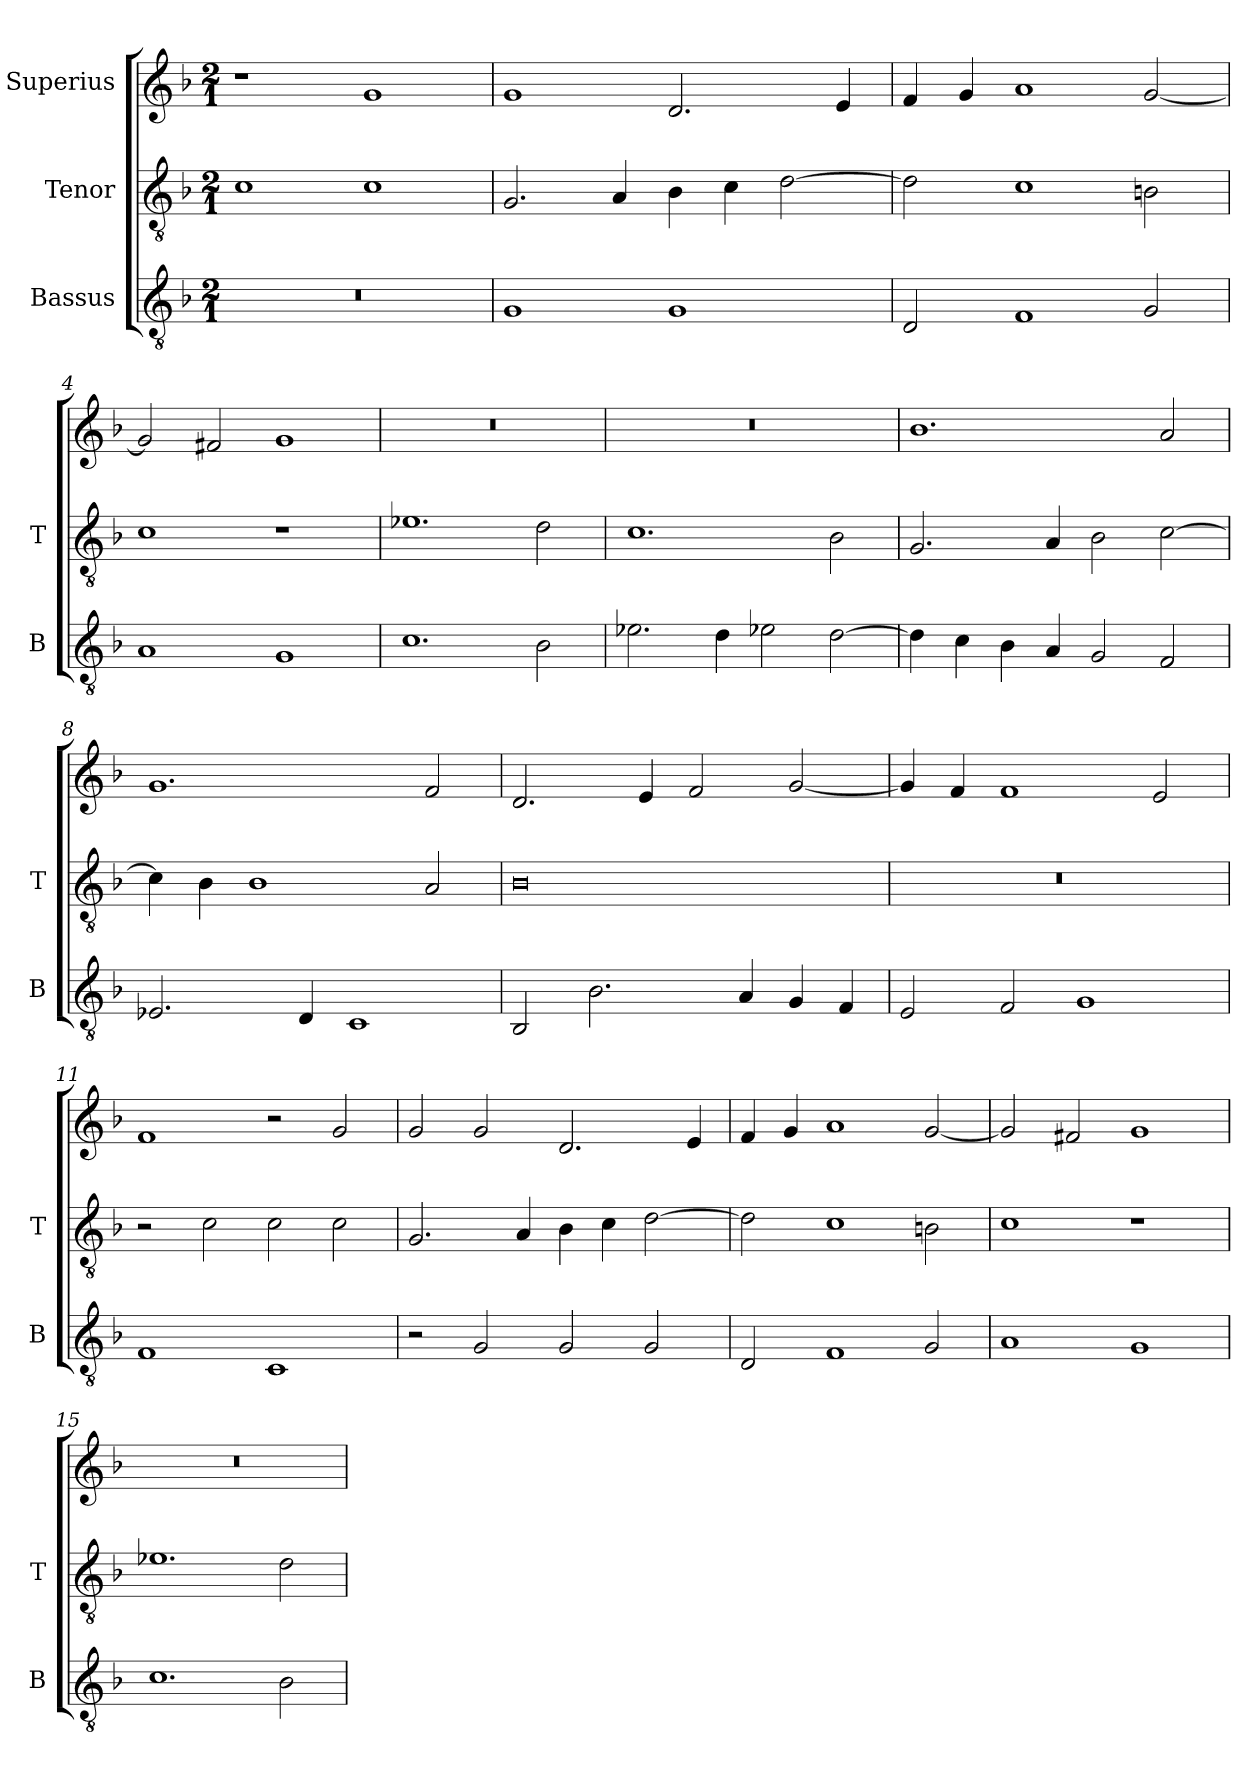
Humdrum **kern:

**kern	**kern	**kern
*part3	*part2	*part1
*staff3	*staff2	*staff1
*I"Bassus	*I"Tenor	*I"Superius
*I'B	*I'T	*
*clefGv2	*clefGv2	*clefG2
*k[b-]	*k[b-]	*k[b-]
*M2/1	*M2/1	*M2/1
=1	=1	=1
0r	1c	1r
.	1c	1g
=2	=2	=2
1G	2.G/	1g
.	4A/	.
1G	4B-\	2.d/
.	4c\	.
.	[2d\	.
.	.	4e/
=3	=3	=3
2D/	2d\]	4f/
.	.	4g/
1F	1c	1a
2G/	2Bn\	[2g/
=4	=4	=4
1A	1c	2g/]
.	.	2f#X/
1G	1r	1g
=5	=5	=5
1.c	1.e-X	0r
2B-\	2d\	.
=6	=6	=6
2.e-X\	1.c	0r
4d\	.	.
2e-X\	.	.
[2d\	2B-\	.
=7	=7	=7
4d\]	2.G/	1.b-
4c\	.	.
4B-\	.	.
4A/	4A/	.
2G/	2B-\	.
2F/	[2c\	2a/
=8	=8	=8
2.E-X/	4c\]	1.g
.	4B-\	.
.	1B-	.
4D/	.	.
1C	.	.
.	2A/	2f/
=9	=9	=9
2BB-/	0B-	2.d/
2.B-\	.	.
.	.	4e/
.	.	2f/
4A/	.	.
4G/	.	[2g/
4F/	.	.
=10	=10	=10
2E/	0r	4g/]
.	.	4f/
2F/	.	1f
1G	.	.
.	.	2e/
=11	=11	=11
1F	2r	1f
.	2c\	.
1C	2c\	2r
.	2c\	2g/
=12	=12	=12
2r	2.G/	2g/
2G/	.	2g/
.	4A/	.
2G/	4B-\	2.d/
.	4c\	.
2G/	[2d\	.
.	.	4e/
=13	=13	=13
2D/	2d\]	4f/
.	.	4g/
1F	1c	1a
2G/	2Bn\	[2g/
=14	=14	=14
1A	1c	2g/]
.	.	2f#X/
1G	1r	1g
=15	=15	=15
1.c	1.e-X	0r
2B-\	2d\	.
=	=	=
*-	*-	*-
